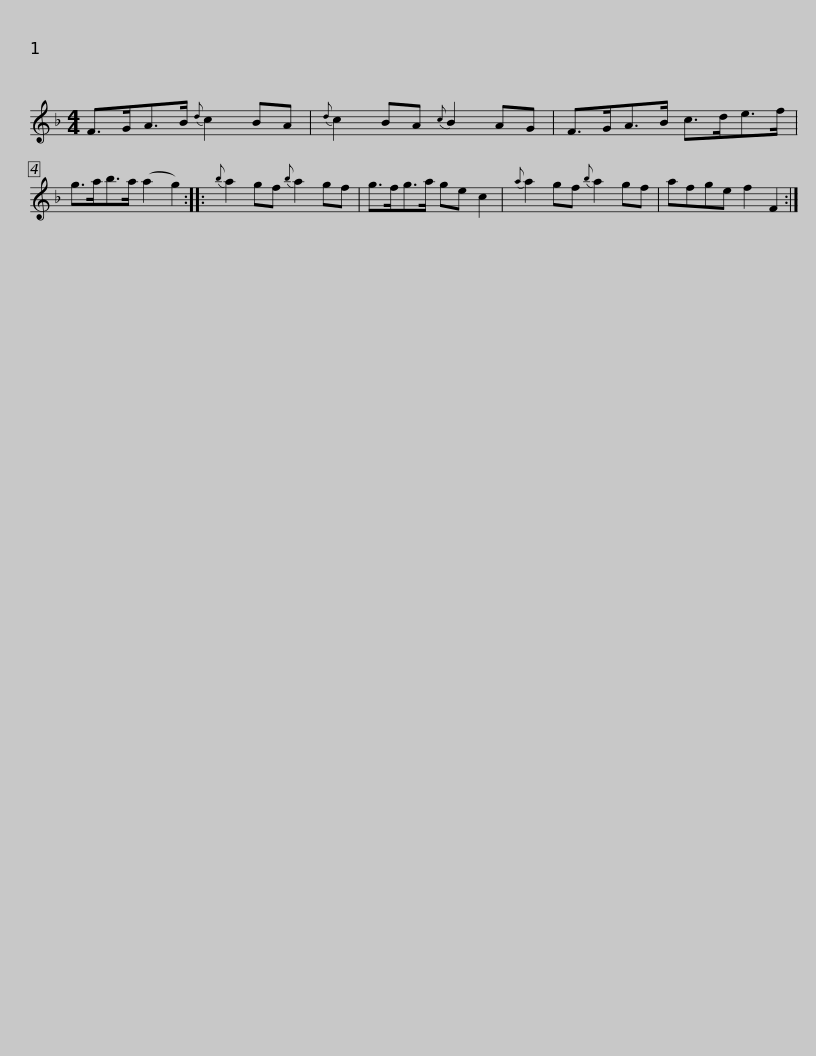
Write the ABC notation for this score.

X:1
L:1/8
M:4/4
I:linebreak $
K:F
V:1 treble
V:1
 F>GA>B{d} c2 BA |{d} c2 BA{c} B2 AG | F>GA>B c>de>f | g>ab>a (a2 g2) ::{b} a2 gf{b} a2 gf |$ %5
 g>fg>a ge c2 |{a} a2 gf{b} a2 gf | afge f2 F2 :| %8
